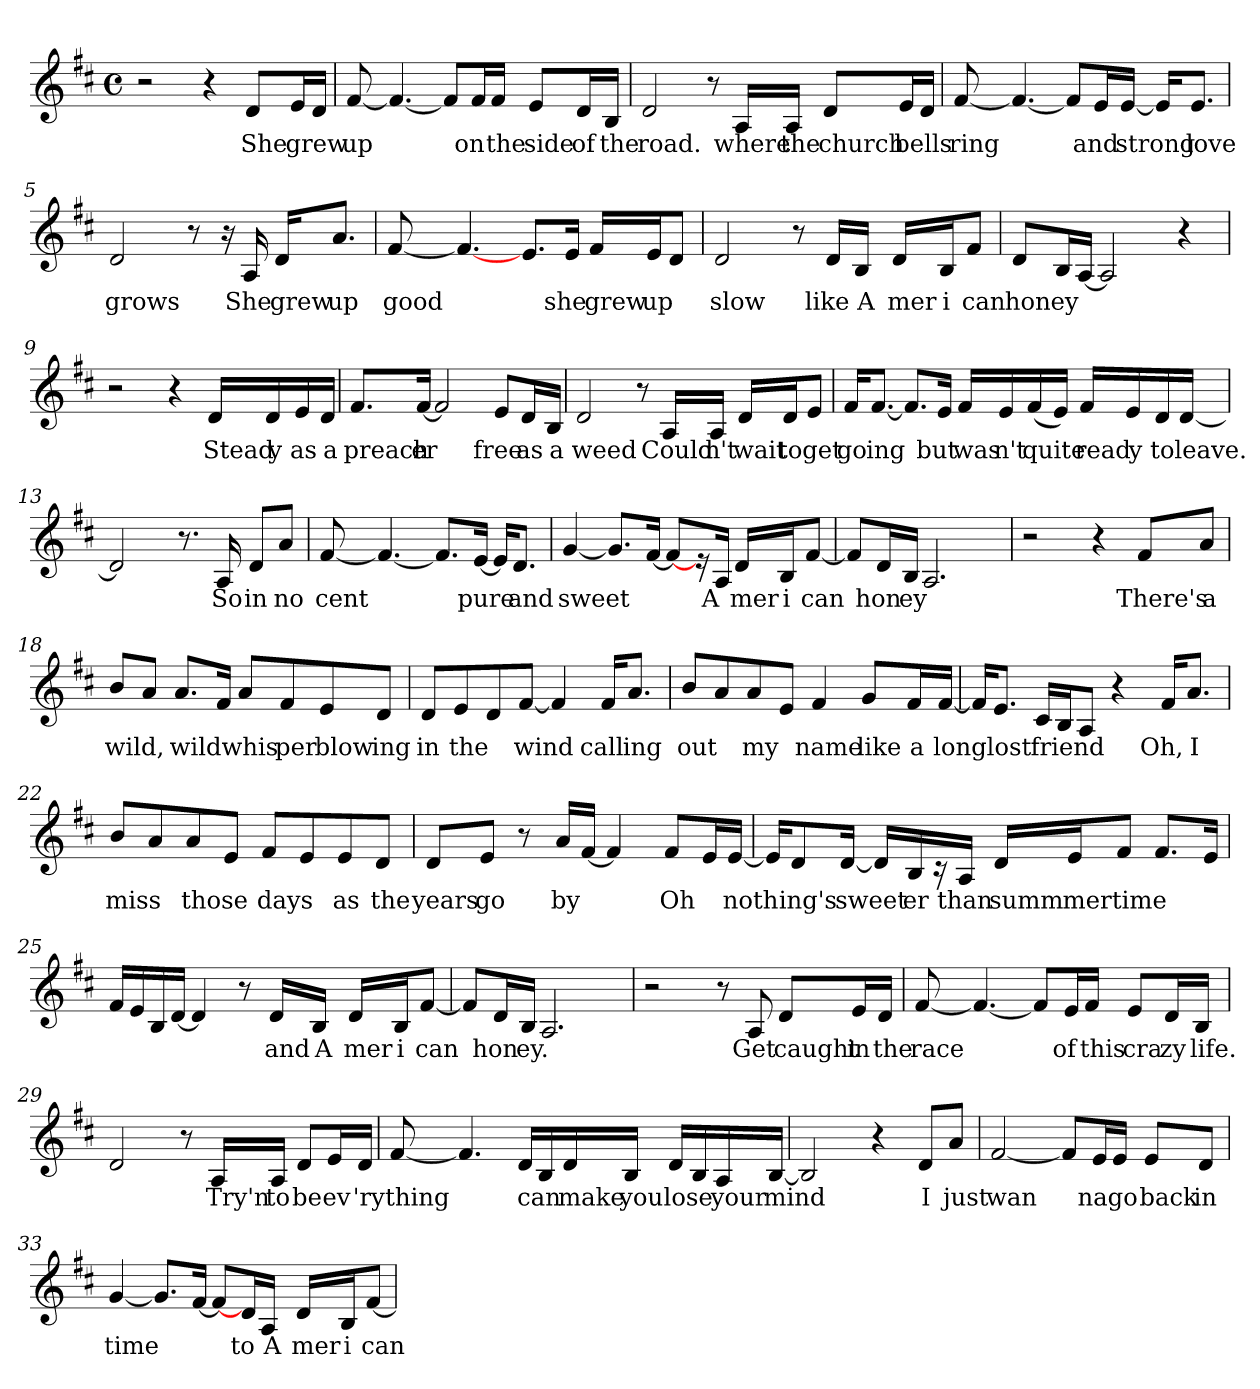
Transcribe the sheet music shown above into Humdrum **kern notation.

**kern	**text
*part1	*part1
*staff1	*staff1
*clefG2	*
*k[f#c#]	*
*D:	*
*M4/4	*
*met(c)	*
=1	=1
2r	.
4r	.
8d/L	She
16e/L	grew
16d/JJ	.
=2	=2
[8f#/	up
4.f#/_	.
8f#/L]	.
16f#/L	on
16f#/JJ	the
8e/L	side
16d/L	of
16B/JJ	the
=3	=3
2d/	road.
8r	.
16A/LL	where
16A/JJ	the
8d/L	church
16e/L	bells
16d/JJ	.
!!LO:LB:g=z
=4	=4
[8f#/	ring
4.f#/_	.
8f#/L]	.
16e/L	and
[16e/JJ	strong
16e/KL]	.
8.e/J	love
=5	=5
2d/	grows
8r	.
16r	.
16A/	She
16d/KL	grew
8.a/J	up
=6	=6
[8f#/	good
4.f#/_	.
8.e/L	.
16e/Jk	she
16f#/LL	grew
16e/J	up
8d/J	.
!!LO:LB:g=z
=7	=7
2d/	slow
8r	.
16d/LL	like
16B/JJ	A
16d/LL	mer
16B/J	i
8f#/J	can
=8	=8
8d/L	hon
16B/L	ey
[16A/JJ	.
2A/]	.
4r	.
=9	=9
2r	.
4r	.
16d/LL	Stead
16d/	y
16e/	as
16d/JJ	a
=10	=10
8.f#/L	preach
[16f#/Jk	er
2f#/]	.
8e/L	free
16d/L	as
16B/JJ	a
!!LO:LB:g=z
=11	=11
2d/	weed
8r	.
16A/LL	Could
16A/JJ	n't
16d/LL	wait
16d/J	to
8e/J	get
=12	=12
16f#/KL	go
[8.f#/J	ing
8.f#/L]	.
16e/Jk	but
16f#/LL	was
16e/	n't
(16f#/	quite
16e/JJ)	.
16f#/LL	read
16e/	y
16d/	to
[16d/JJ	leave.
=13	=13
2d/]	.
8.r	.
16A/	So
8d/L	in
8a/J	no
!!LO:LB:g=z
=14	=14
[8f#/	cent
4.f#/_	.
8.f#/L]	.
[16e/Jk	pure
16e/KL]	.
8.d/J	and
=15	=15
[4g/	sweet
8.g/L]	.
[16f#/Jk	.
8f#/L_	.
16r	.
16A/Jk	A
16d/LL	mer
16B/J	i
[8f#/J	can
=16	=16
8f#/L]	.
16d/L	hon
16B/JJ	ey
2.A/	.
=17	=17
2r	.
4r	.
8f#/L	There's
8a/J	a
!!LO:LB:g=z
=18	=18
8b/L	wild,
8a/J	.
8.a/L	wild
16f#/Jk	.
8a/L	whis
8f#/	per
8e/	blow
8d/J	ing
=19	=19
8d/L	in
8e/	the
8d/	.
[8f#/J	wind
4f#/]	.
16f#/KL	call
8.a/J	ing
=20	=20
8b/L	out
8a/	.
8a/	my
8e/J	.
4f#/	name
8g/L	like
16f#/L	a
[16f#/JJ	long
!!LO:LB:g=z
=21	=21
16f#/KL]	.
8.e/J	lost
16c#/LL	friend
16B/J	.
8A/J	.
4r	.
16f#/KL	Oh,
8.a/J	I
=22	=22
8b/L	miss
8a/	.
8a/	those
8e/J	.
8f#/L	days
8e/	.
8e/	as
8d/J	the
=23	=23
8d/L	years
8e/J	go
8r	.
16a/LL	by
[16f#/JJ	.
4f#/]	.
8f#/L	Oh
16e/L	.
[16e/JJ	noth
!!LO:LB:g=z
=24	=24
16e/KL]	.
8d/	ing's
[16d/Jk	sweet
16d/LL]	.
16B/J	er
16r	.
16A/Jk	than
16d/LL	summ
16e/J	mer
8f#/J	time
8.f#/L	.
16e/Jk	.
=25	=25
16f#/LL	.
16e/	.
16B/	.
[16d/JJ	.
4d/]	.
8r	.
16d/LL	and
16B/JJ	A
16d/LL	mer
16B/J	i
[8f#/J	can
=26	=26
8f#/L]	.
16d/L	hon
16B/JJ	ey.
2.A/	.
!!LO:PB:g=z
=27	=27
2r	.
8r	.
8A/	Get
8d/L	caught
16e/L	in
16d/JJ	the
=28	=28
[8f#/	race
4.f#/_	.
8f#/L]	.
16e/L	of
16f#/JJ	this
8e/L	cra
16d/L	zy
16B/JJ	life.
=29	=29
2d/	.
8r	.
16A/LL	Try'n
16A/JJ	to
8d/L	be
16e/L	ev
16d/JJ	'ry
!!LO:LB:g=z
=30	=30
[8f#/	thing
4.f#/]	.
16d/LL	.
16B/	can
16d/	make
16B/JJ	you
16d/LL	lose
16B/	.
16A/	your
[16B/JJ	mind
=31	=31
2B/]	.
4r	.
8d/L	I
8a/J	just
=32	=32
[2f#/	wan
8f#/L]	.
16e/L	na
16e/JJ	go
8e/L	back
8d/J	in
!!LO:LB:g=z
=33	=33
[4g/	time
8.g/L]	.
[16f#/Jk	.
8f#/L_	.
16d/L	to
16A/JJ	A
16d/LL	mer
16B/J	i
[8f#/J	can
=	=
*-	*-
